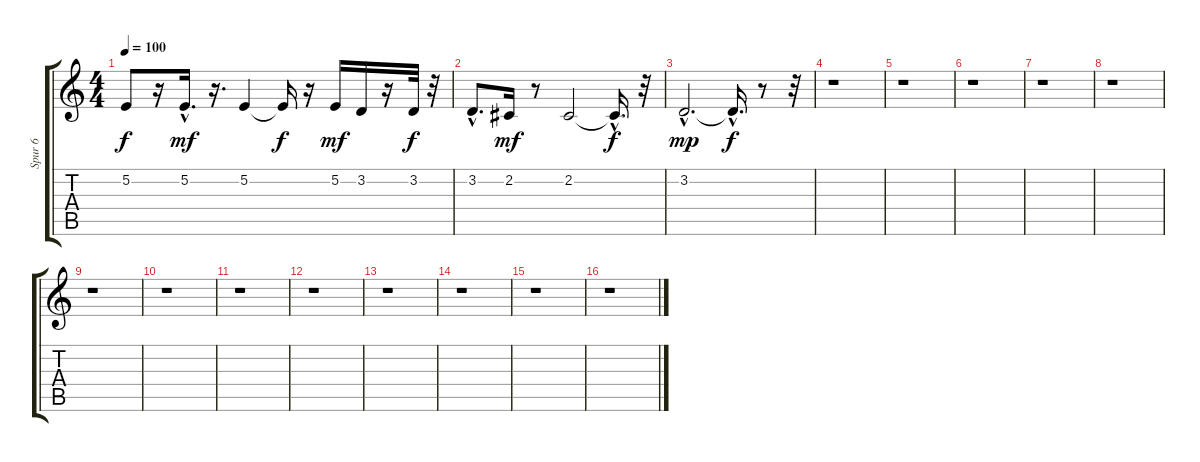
\track ("Spur 6" "Spur 6") {instrument pad7halo}
\staff {score tabs}
\tuning (E4 B3 G3 D3 A2 E2) {hide}
\ts (4 4)
\tempo 100
\clef g2
\ks c
5.2.8{dy f} r.16 5.2{hac}.16{d dy mf} r.16{d} 5.2.4 5.2{t}.16{dy f} r.16 5.2.16{dy mf} 3.2.16 r.16 3.2.32{dy f} r.32 |
3.2{hac}.8{d} 2.2.16{dy mf} r.8 2.2.2 2.2{hac t}.16{d dy f} r.32 |
3.2{hac}.2{d dy mp} 3.2{hac t}.16{d dy f} r.8 r.32 |
r.1 |
r.1 |
r.1 |
r.1 |
r.1 |
r.1 |
r.1 |
r.1 |
r.1 |
r.1 |
r.1 |
r.1 |
r.1
